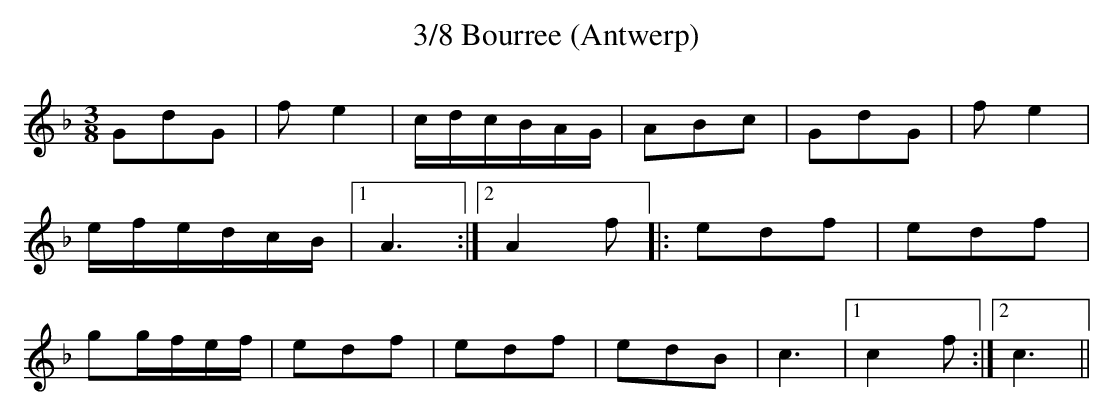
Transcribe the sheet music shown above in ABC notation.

X:1
T:3/8 Bourree (Antwerp)
L:1/8
M:3/8
K:D minor
GdG | fe2 | c/d/c/B/A/G/ | ABc | GdG | fe2 |
e/f/e/d/c/B/ |1A3 :|2 A2 f |:edf | edf |
gg/f/e/f/ | edf | edf | edB | c3 |1 c2f :|2 c3 ||
